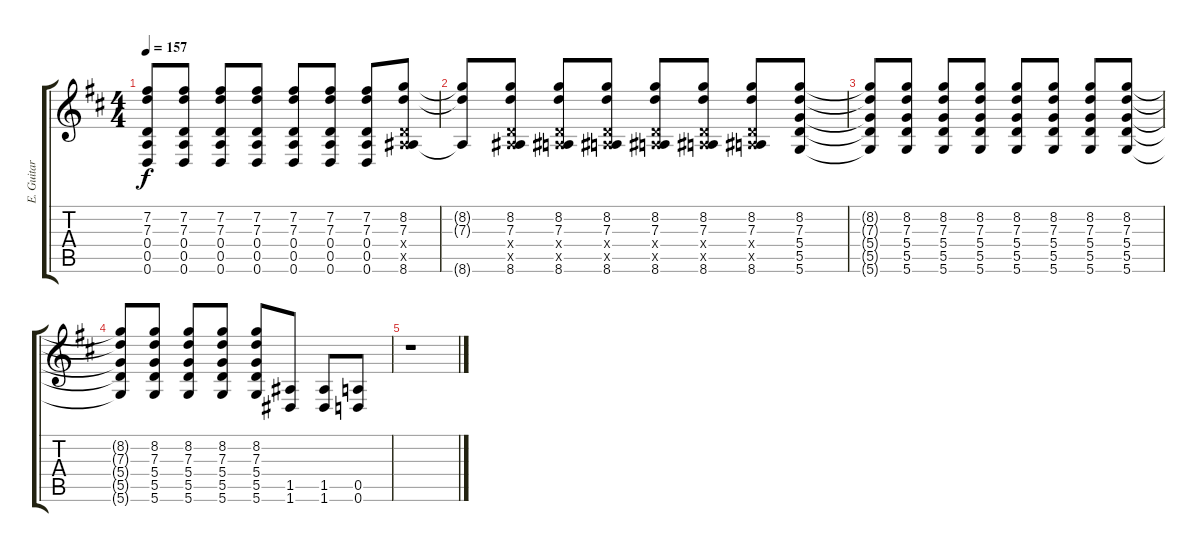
\track ("E. Guitar I" "E. Guitar ") {instrument overdrivenguitar}
\staff {score tabs}
\tuning (E4 B3 G3 D3 A2 D2) {hide}
\ts (4 4)
\tempo 157
\clef g2
\ks d
(7.2{t} 7.3{t} 0.4{t} 0.5{t} 0.6{t}).8{dy f} (7.2 7.3 0.4 0.5 0.6).8 (7.2 7.3 0.4 0.5 0.6).8 (7.2 7.3 0.4 0.5 0.6).8 (7.2 7.3 0.4 0.5 0.6).8 (7.2 7.3 0.4 0.5 0.6).8 (7.2 7.3 0.4 0.5 0.6).8 (8.2 7.3 0.4{x} 0.5{x} 8.6).8 |
(8.2{t} 7.3{t} 8.6{t}).8 (8.2 7.3 0.4{x} 0.5{x} 8.6).8 (8.2 7.3 0.4{x} 0.5{x} 8.6).8 (8.2 7.3 0.4{x} 0.5{x} 8.6).8 (8.2 7.3 0.4{x} 0.5{x} 8.6).8 (8.2 7.3 0.4{x} 0.5{x} 8.6).8 (8.2 7.3 0.4{x} 0.5{x} 8.6).8 (8.2 7.3 5.4 5.5 5.6).8 |
(8.2{t} 7.3{t} 5.4{t} 5.5{t} 5.6{t}).8 (8.2 7.3 5.4 5.5 5.6).8 (8.2 7.3 5.4 5.5 5.6).8 (8.2 7.3 5.4 5.5 5.6).8 (8.2 7.3 5.4 5.5 5.6).8 (8.2 7.3 5.4 5.5 5.6).8 (8.2 7.3 5.4 5.5 5.6).8 (8.2 7.3 5.4 5.5 5.6).8 |
(8.2{t} 7.3{t} 5.4{t} 5.5{t} 5.6{t}).8 (8.2 7.3 5.4 5.5 5.6).8 (8.2 7.3 5.4 5.5 5.6).8 (8.2 7.3 5.4 5.5 5.6).8 (8.2 7.3 5.4 5.5 5.6).8 (1.5 1.6).8 (1.5 1.6).8 (0.5 0.6).8 |
r.1
